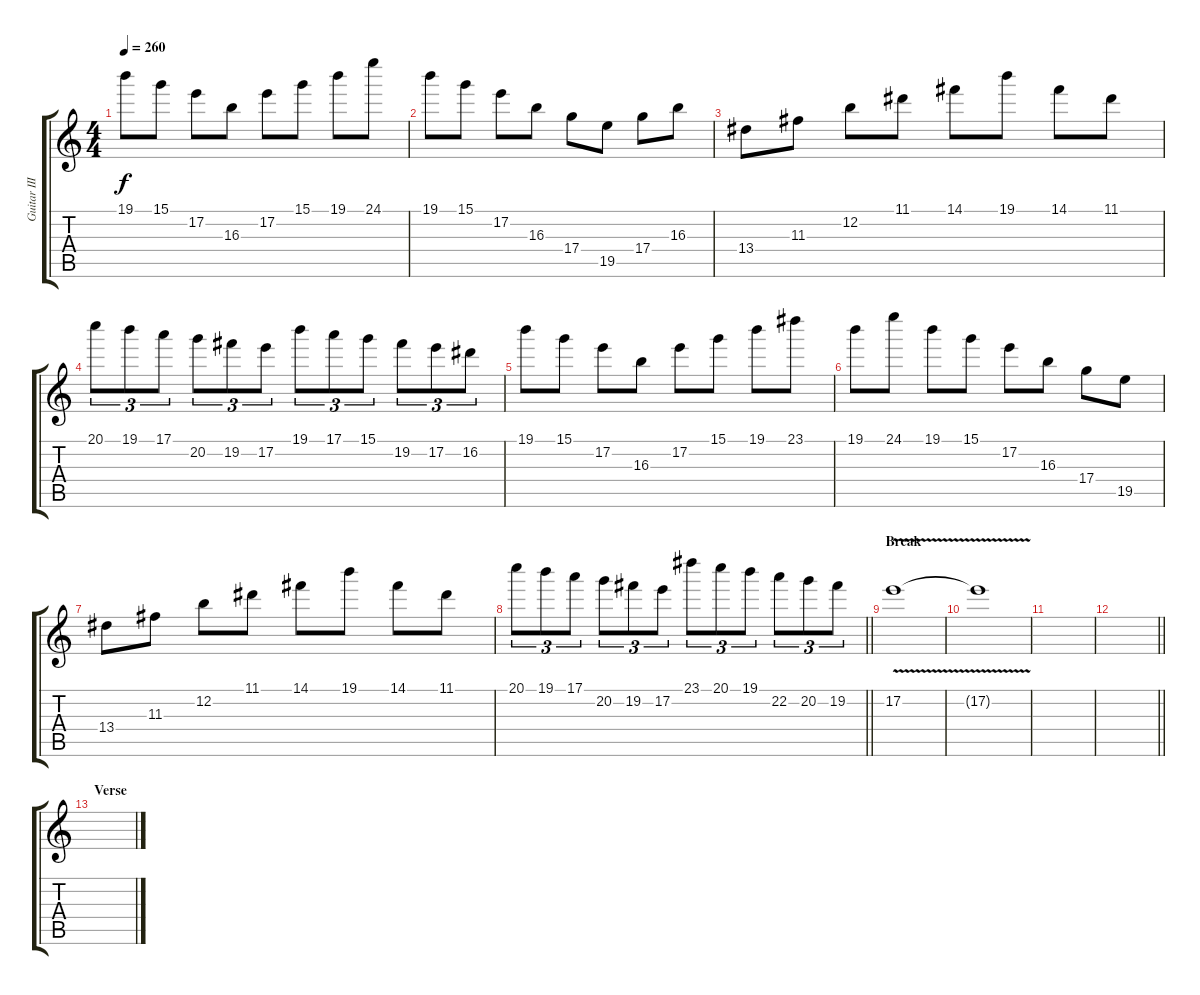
\track ("Guitar III" "Guitar III") {instrument overdrivenguitar}
\staff {score tabs}
\tuning (E4 B3 G3 D3 A2 E2) {hide}
\ts (4 4)
\tempo 260
\clef g2
\ks c
19.1.8{dy f} 15.1.8 17.2.8 16.3.8 17.2.8 15.1.8 19.1.8 24.1.8 |
19.1.8 15.1.8 17.2.8 16.3.8 17.4.8 19.5.8 17.4.8 16.3.8 |
13.4.8 11.3.8 12.2.8 11.1.8 14.1.8 19.1.8 14.1.8 11.1.8 |
20.1.8{tu (3 2)} 19.1.8{tu (3 2)} 17.1.8{tu (3 2)} 20.2.8{tu (3 2)} 19.2.8{tu (3 2)} 17.2.8{tu (3 2)} 19.1.8{tu (3 2)} 17.1.8{tu (3 2)} 15.1.8{tu (3 2)} 19.2.8{tu (3 2)} 17.2.8{tu (3 2)} 16.2.8{tu (3 2)} |
19.1.8 15.1.8 17.2.8 16.3.8 17.2.8 15.1.8 19.1.8 23.1.8 |
19.1.8 24.1.8 19.1.8 15.1.8 17.2.8 16.3.8 17.4.8 19.5.8 |
13.4.8 11.3.8 12.2.8 11.1.8 14.1.8 19.1.8 14.1.8 11.1.8 |
\barLineRight lightlight
20.1.8{tu (3 2)} 19.1.8{tu (3 2)} 17.1.8{tu (3 2)} 20.2.8{tu (3 2)} 19.2.8{tu (3 2)} 17.2.8{tu (3 2)} 23.1.8{tu (3 2)} 20.1.8{tu (3 2)} 19.1.8{tu (3 2)} 22.2.8{tu (3 2)} 20.2.8{tu (3 2)} 19.2.8{tu (3 2)} |
\section ("" "Break")
17.2{v}.1 |
17.2{t}.1{volume 0} |
|
\barLineRight lightlight
|
\section ("" "Verse")
